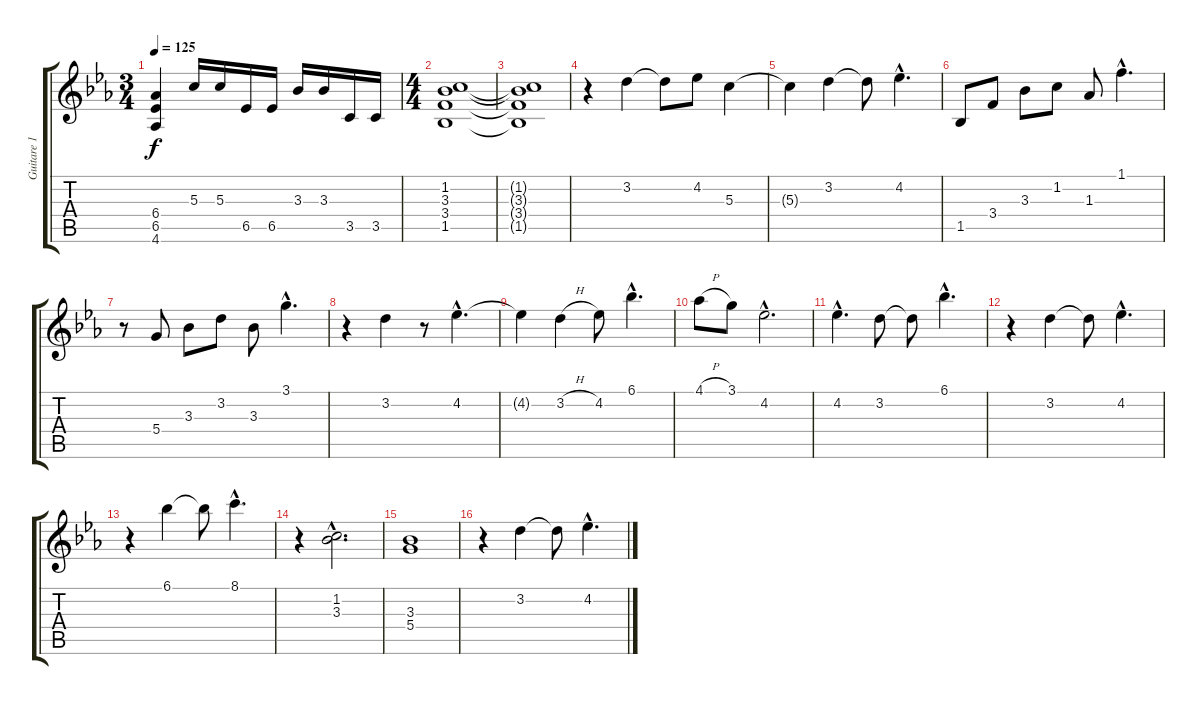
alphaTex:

\track ("Guitare 1" "Guitare 1") {instrument distortionguitar}
\staff {score tabs}
\tuning (E4 B3 G3 D3 A2 E2) {hide}
\ts (3 4)
\tempo 125
\clef g2
\ks eb
(6.4 6.5 4.6).4{dy f} 5.3.16 5.3.16 6.5.16 6.5.16 3.3.16 3.3.16 3.5.16 3.5.16 |
\ts (4 4)
(1.2 3.3 3.4 1.5).1 |
(1.2{t} 3.3{t} 3.4{t} 1.5{t}).1 |
r.4{balance 8} 3.2.4 3.2{t}.8 4.2.8 5.3.4 |
5.3{t}.4 3.2.4 3.2{t}.8 4.2{hac}.4{d} |
1.5.8 3.4.8 3.3.8 1.2.8 1.3.8 1.1{hac}.4{d} |
r.8 5.4.8 3.3.8 3.2.8 3.3.8 3.1{hac}.4{d} |
r.4 3.2.4 r.8 4.2{hac}.4{d} |
4.2{t}.4 3.2{h}.4 4.2.8 6.1{hac}.4{d} |
4.1{h}.8 3.1.8 4.2{hac}.2{d} |
4.2{hac}.4{d} 3.2.8 3.2{t}.8 6.1{hac}.4{d} |
r.4 3.2.4 3.2{t}.8 4.2{hac}.4{d} |
r.4 6.1.4 6.1{t}.8 8.1{hac}.4{d} |
r.4 (1.2{hac} 3.3{hac}).2{d} |
(3.3 5.4).1 |
r.4 3.2.4 3.2{t}.8 4.2{hac}.4{d}
